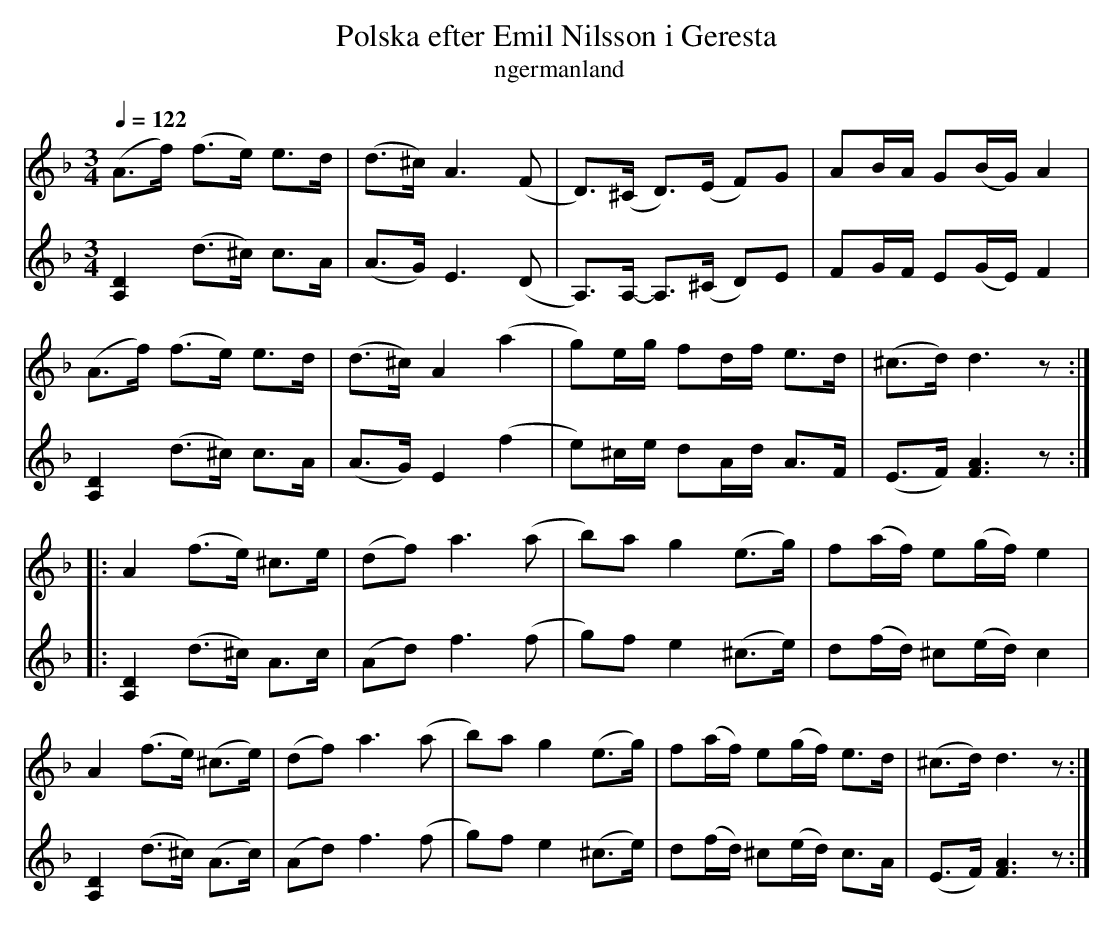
X:1
T:Polska efter Emil Nilsson i Geresta
T: ngermanland
Q:1/4=122
M:3/4
L:1/8
K:Dm
V:1
(A>f) (f>e) e>d|(d>^c) A3 (F|D>)(^C D>)(E F)G|AB/A/ G(B/G/) A2|!
(A>f) (f>e) e>d|(d>^c) A2 (a2|g)e/g/ fd/f/ e>d|(^c>d) d3z::!
A2 (f>e) ^c>e|(df) a3(a|b)a g2 (e>g)|f(a/f/) e(g/f/) e2|!
A2 (f>e) (^c>e)|(df) a3(a|b)a g2 (e>g)|f(a/f/) e(g/f/) e>d|(^c>d) d3z:|]
V:2
[A,2D2] (d>^c) c>A|(A>G) E3 (D|A,>)A,- A,>(^C D)E|FG/F/ E(G/E/) F2|!
[A,2D2] (d>^c) c>A|(A>G) E2 (f2|e)^c/e/ dA/d/ A>F|(E>F) [F3A3]z::!
[A,2D2] (d>^c) A>c|(Ad) f3 (f|g)f e2 (^c>e)|d(f/d/) ^c(e/d/) c2|!
[A,2D2] (d>^c) (A>c)|(Ad) f3 (f|g)f e2 (^c>e)|d(f/d/) ^c(e/d/) c>A|(E>F) [F3A3]z:|]
